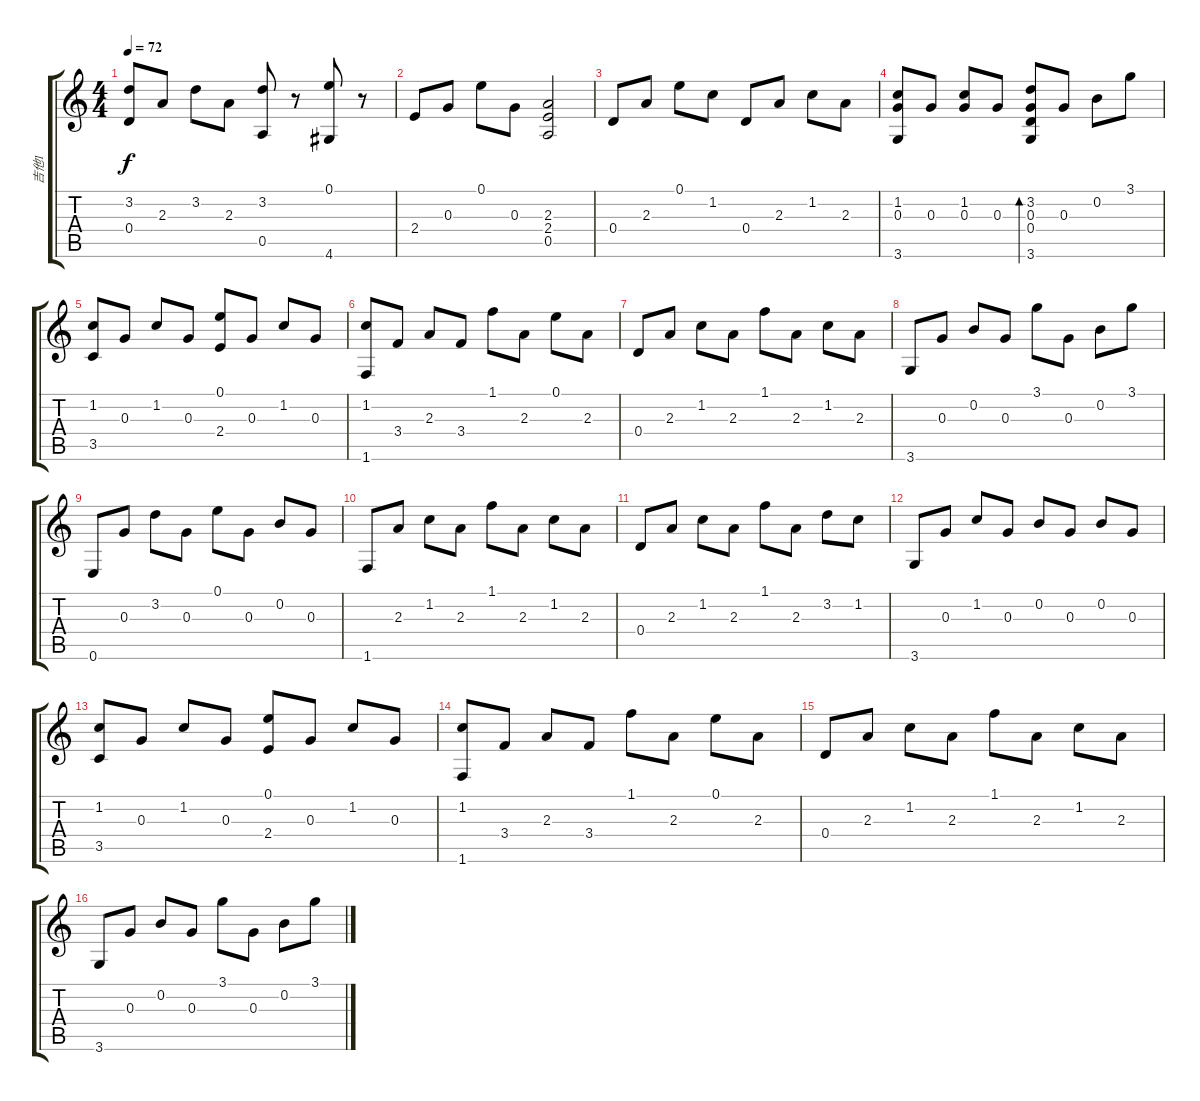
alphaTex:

\track ("吉他1" "吉他1") {instrument acousticguitarsteel}
\staff {score tabs}
\tuning (E4 B3 G3 D3 A2 E2) {hide}
\ts (4 4)
\tempo 72
\clef g2
\ks c
(3.2 0.4).8{dy f} 2.3.8 3.2.8 2.3.8 (3.2 0.5).8 r.8 (0.1 4.6).8 r.8 |
2.4.8 0.3.8 0.1.8 0.3.8 (2.3 2.4 0.5).2 |
0.4.8 2.3.8 0.1.8 1.2.8 0.4.8 2.3.8 1.2.8 2.3.8 |
(1.2 0.3 3.6).8 0.3.8 (1.2 0.3).8 0.3.8 (3.2 0.3 0.4 3.6).8{bd 60} 0.3.8 0.2.8 3.1.8 |
(1.2 3.5).8 0.3.8 1.2.8 0.3.8 (0.1 2.4).8 0.3.8 1.2.8 0.3.8 |
(1.2 1.6).8 3.4.8 2.3.8 3.4.8 1.1.8 2.3.8 0.1.8 2.3.8 |
0.4.8 2.3.8 1.2.8 2.3.8 1.1.8 2.3.8 1.2.8 2.3.8 |
3.6.8 0.3.8 0.2.8 0.3.8 3.1.8 0.3.8 0.2.8 3.1.8 |
0.6.8 0.3.8 3.2.8 0.3.8 0.1.8 0.3.8 0.2.8 0.3.8 |
1.6.8 2.3.8 1.2.8 2.3.8 1.1.8 2.3.8 1.2.8 2.3.8 |
0.4.8 2.3.8 1.2.8 2.3.8 1.1.8 2.3.8 3.2.8 1.2.8 |
3.6.8 0.3.8 1.2.8 0.3.8 0.2.8 0.3.8 0.2.8 0.3.8 |
(1.2 3.5).8 0.3.8 1.2.8 0.3.8 (0.1 2.4).8 0.3.8 1.2.8 0.3.8 |
(1.2 1.6).8 3.4.8 2.3.8 3.4.8 1.1.8 2.3.8 0.1.8 2.3.8 |
0.4.8 2.3.8 1.2.8 2.3.8 1.1.8 2.3.8 1.2.8 2.3.8 |
3.6.8 0.3.8 0.2.8 0.3.8 3.1.8 0.3.8 0.2.8 3.1.8
